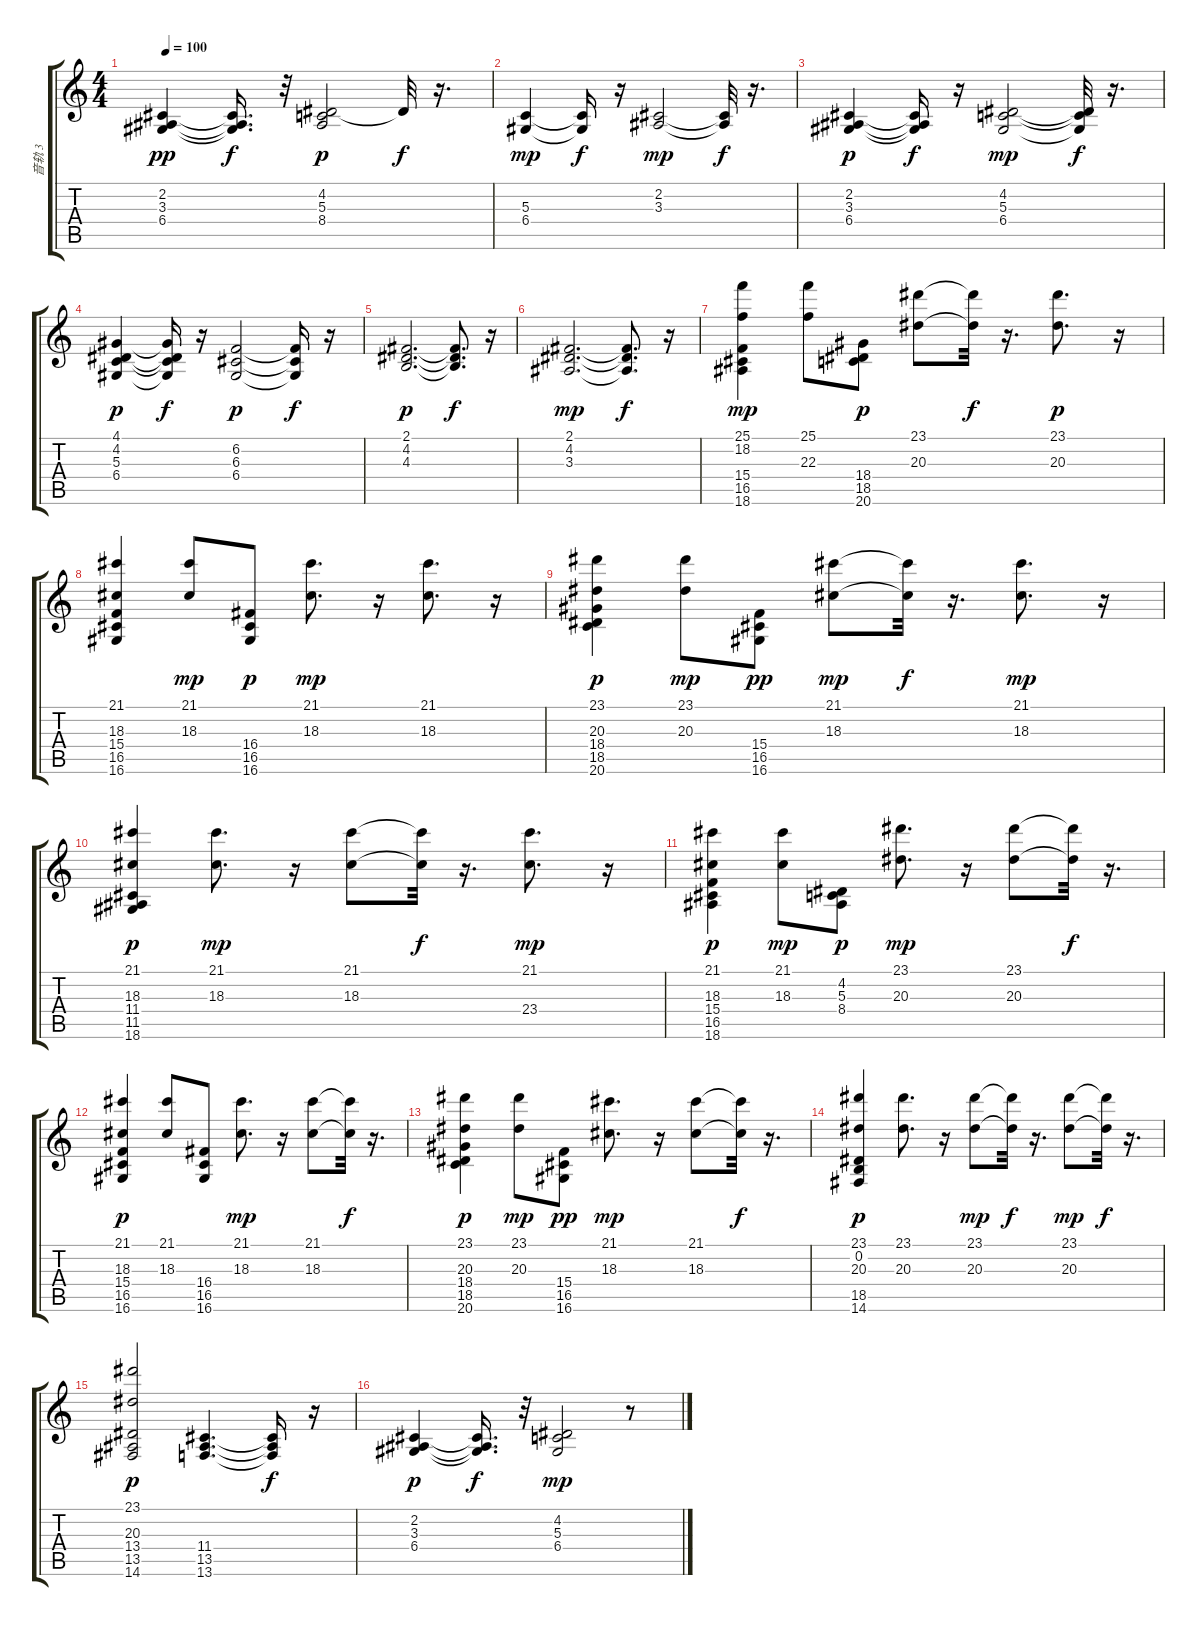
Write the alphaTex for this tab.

\track ("音轨 3" "音轨 3") {instrument pad2warm}
\staff {score tabs}
\tuning (E4 B3 G3 D3 A2 E2) {hide}
\ts (4 4)
\tempo 100
\clef g2
\ks c
(2.2 3.3 6.4).4{dy pp} (2.2{t} 3.3{t} 6.4{t}).16{d dy f} r.32 (4.2 5.3 8.4).2{dy p} 4.2{t}.32{dy f} r.16{d} |
(5.3 6.4).4{dy mp} (5.3{t} 6.4{t}).16{dy f} r.16 (2.2 3.3).2{dy mp} (2.2{t} 3.3{t}).32{dy f} r.16{d} |
(2.2 3.3 6.4).4{dy p} (2.2{t} 3.3{t} 6.4{t}).16{dy f} r.16 (4.2 5.3 6.4).2{dy mp} (4.2{t} 5.3{t} 6.4{t}).32{dy f} r.16{d} |
(4.1 4.2 5.3 6.4).4{dy p} (4.1{t} 4.2{t} 5.3{t} 6.4{t}).16{dy f} r.16 (6.2 6.3 6.4).2{dy p} (6.2{t} 6.3{t} 6.4{t}).16{dy f} r.16 |
(2.1 4.2 4.3).2{d dy p} (2.1{t} 4.2{t} 4.3{t}).8{d dy f} r.16 |
(2.1 4.2 3.3).2{d dy mp} (2.1{t} 4.2{t} 3.3{t}).8{d dy f} r.16 |
(25.1 18.2 15.4 16.5 18.6).4{dy mp} (25.1 22.3).8 (18.4 18.5 20.6).8{dy p} (23.1 20.3).8 (23.1{t} 20.3{t}).32{dy f} r.16{d} (23.1 20.3).8{d dy p} r.16 |
(21.1 18.3 15.4 16.5 16.6).4 (21.1 18.3).8{dy mp} (16.4 16.5 16.6).8{dy p} (21.1 18.3).8{d dy mp} r.16 (21.1 18.3).8{d} r.16 |
(23.1 20.3 18.4 18.5 20.6).4{dy p} (23.1 20.3).8{dy mp} (15.4 16.5 16.6).8{dy pp} (21.1 18.3).8{dy mp} (21.1{t} 18.3{t}).32{dy f} r.16{d} (21.1 18.3).8{d dy mp} r.16 |
(21.1 18.3 11.4 11.5 18.6).4{dy p} (21.1 18.3).8{d dy mp} r.16 (21.1 18.3).8 (21.1{t} 18.3{t}).32{dy f} r.16{d} (21.1 23.4).8{d dy mp} r.16 |
(21.1 18.3 15.4 16.5 18.6).4{dy p} (21.1 18.3).8{dy mp} (4.2 5.3 8.4).8{dy p} (23.1 20.3).8{d dy mp} r.16 (23.1 20.3).8 (23.1{t} 20.3{t}).32{dy f} r.16{d} |
(21.1 18.3 15.4 16.5 16.6).4{dy p} (21.1 18.3).8 (16.4 16.5 16.6).8 (21.1 18.3).8{d dy mp} r.16 (21.1 18.3).8 (21.1{t} 18.3{t}).32{dy f} r.16{d} |
(23.1 20.3 18.4 18.5 20.6).4{dy p} (23.1 20.3).8{dy mp} (15.4 16.5 16.6).8{dy pp} (21.1 18.3).8{d dy mp} r.16 (21.1 18.3).8 (21.1{t} 18.3{t}).32{dy f} r.16{d} |
(23.1 0.2 20.3 18.5 14.6).4{dy p} (23.1 20.3).8{d} r.16 (23.1 20.3).8{dy mp} (23.1{t} 20.3{t}).32{dy f} r.16{d} (23.1 20.3).8{dy mp} (23.1{t} 20.3{t}).32{dy f} r.16{d} |
(23.1 20.3 13.4 13.5 14.6).2{dy p} (11.4 13.5 13.6).4{d} (11.4{t} 13.5{t} 13.6{t}).16{dy f} r.16 |
(2.2 3.3 6.4).4{dy p} (2.2{t} 3.3{t} 6.4{t}).16{d dy f} r.32 (4.2 5.3 6.4).2{dy mp} r.8
